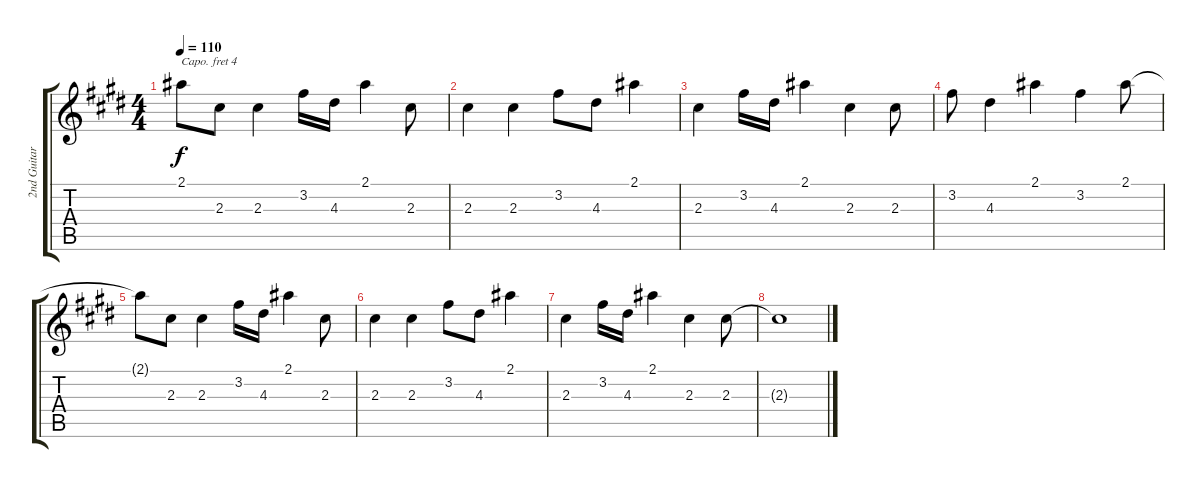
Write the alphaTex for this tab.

\track ("2nd Guitar" "2nd Guitar") {instrument electricguitarjazz}
\staff {score tabs}
\capo 4
\tuning (E4 B3 G3 D3 A2 E2) {hide}
\ts (4 4)
\tempo 110
\clef g2
\ks e
2.1{t}.8{dy f} 2.3.8 2.3.4 3.2.16 4.3.16 2.1.4 2.3.8 |
2.3.4 2.3.4 3.2.8 4.3.8 2.1.4 |
2.3.4 3.2.16 4.3.16 2.1.4 2.3.4 2.3.8 |
3.2.8 4.3.4 2.1.4 3.2.4 2.1.8 |
2.1{t}.8 2.3.8 2.3.4 3.2.16 4.3.16 2.1.4 2.3.8 |
2.3.4 2.3.4 3.2.8 4.3.8 2.1.4 |
2.3.4 3.2.16 4.3.16 2.1.4 2.3.4 2.3.8 |
2.3{t}.1
